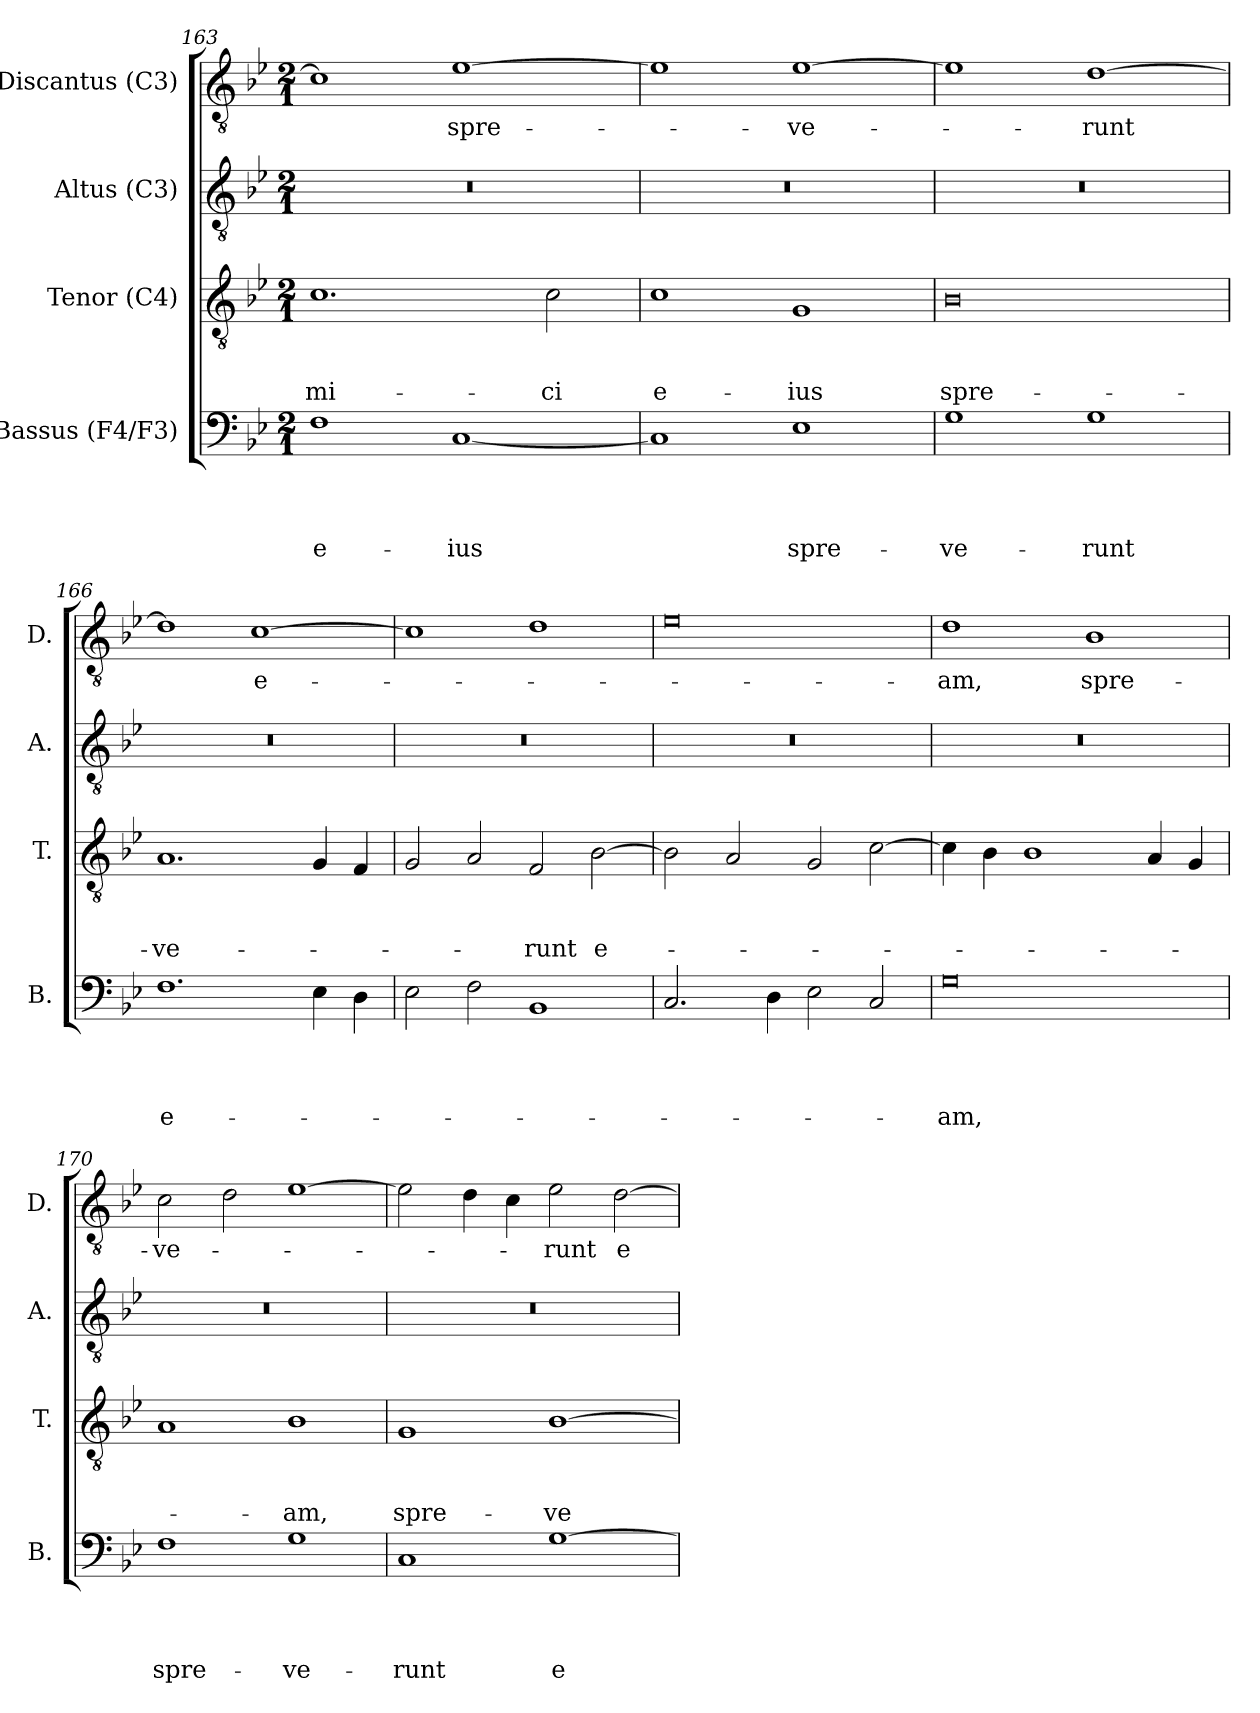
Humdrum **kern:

**kern	**text	**text	**text	**text	**kern	**text	**text	**text	**kern	**kern	**text
*part4	*part4	*part4	*part4	*part4	*part3	*part3	*part3	*part3	*part2	*part1	*part1
*staff4	*staff4	*staff4	*staff4	*staff4	*staff3	*staff3	*staff3	*staff3	*staff2	*staff1	*staff1
*I"Bassus (F4/F3)	*	*	*	*	*I"Tenor (C4)	*	*	*	*I"Altus (C3)	*I"Discantus (C3)	*
*I'B.	*	*	*	*	*I'T.	*	*	*	*I'A.	*I'D.	*
*clefF4	*	*	*	*	*clefGv2	*	*	*	*clefGv2	*clefGv2	*
*k[b-e-]	*	*	*	*	*k[b-e-]	*	*	*	*k[b-e-]	*k[b-e-]	*
*B-:	*	*	*	*	*B-:	*	*	*	*B-:	*B-:	*
*M2/1	*	*	*	*	*M2/1	*	*	*	*M2/1	*M2/1	*
=163	=163	=163	=163	=163	=163	=163	=163	=163	=163	=163	=163
!	!	!	!	!LO:LY:b:rj	!	!	!	!LO:LY:b	!	!	!
1F	.	.	.	e-	1.c	.	.	-mi-	0r	1c]	.
!	!	!	!	!LO:LY:b	!	!	!	!	!	!	!LO:LY:b
[<1C	.	.	.	-ius	.	.	.	.	.	[>1e-	spre-
!	!	!	!	!	!	!	!	!LO:LY:b	!	!	!
.	.	.	.	.	2c\	.	.	-ci	.	.	.
=164	=164	=164	=164	=164	=164	=164	=164	=164	=164	=164	=164
!	!	!	!	!	!	!	!	!LO:LY:b:rj	!	!	!
1C]	.	.	.	.	1c	.	.	e-	0r	1e-]	.
!	!	!	!	!LO:LY:b	!	!	!	!LO:LY:b	!	!	!LO:LY:b
1E-	.	.	.	spre-	1G	.	.	-ius	.	[>1e-	-ve-
=165	=165	=165	=165	=165	=165	=165	=165	=165	=165	=165	=165
!	!	!	!	!LO:LY:b	!	!	!	!LO:LY:b	!	!	!
1G	.	.	.	-ve-	0B-	.	.	spre-	0r	1e-]	.
!	!	!	!	!LO:LY:b	!	!	!	!	!	!	!LO:LY:b
1G	.	.	.	-runt	.	.	.	.	.	[>1d	-runt
=166	=166	=166	=166	=166	=166	=166	=166	=166	=166	=166	=166
!	!	!	!	!LO:LY:b:rj	!	!	!	!LO:LY:b	!	!	!
1.F	.	.	.	e-	1.A	.	.	-ve-	0r	1d]	.
!	!	!	!	!	!	!	!	!	!	!	!LO:LY:b:rj
.	.	.	.	.	.	.	.	.	.	[<1c	e-
4E-\	.	.	.	.	4G/	.	.	.	.	.	.
4D\	.	.	.	.	4F/	.	.	.	.	.	.
!!LO:LB:g=z
=167	=167	=167	=167	=167	=167	=167	=167	=167	=167	=167	=167
2E-\	.	.	.	.	2G/	.	.	.	0r	1c]	.
2F\	.	.	.	.	2A/	.	.	.	.	.	.
!	!	!	!	!	!	!	!	!LO:LY:b	!	!	!
1BB-	.	.	.	.	2F/	.	.	-runt	.	1d	.
!	!	!	!	!	!	!	!	!LO:LY:b:rj	!	!	!
.	.	.	.	.	[>2B-\	.	.	e-	.	.	.
=168	=168	=168	=168	=168	=168	=168	=168	=168	=168	=168	=168
2.C/	.	.	.	.	2B-\]	.	.	.	0r	0e-	.
.	.	.	.	.	2A/	.	.	.	.	.	.
4D\	.	.	.	.	.	.	.	.	.	.	.
2E-\	.	.	.	.	2G/	.	.	.	.	.	.
2C/	.	.	.	.	[>2c\	.	.	.	.	.	.
=169	=169	=169	=169	=169	=169	=169	=169	=169	=169	=169	=169
!	!	!	!	!LO:LY:b	!	!	!	!	!	!	!LO:LY:b
0G	.	.	.	-am,	4c\]	.	.	.	0r	1d	-am,
.	.	.	.	.	4B-\	.	.	.	.	.	.
.	.	.	.	.	1B-	.	.	.	.	.	.
!	!	!	!	!	!	!	!	!	!	!	!LO:LY:b
.	.	.	.	.	.	.	.	.	.	1B-	spre-
.	.	.	.	.	4A/	.	.	.	.	.	.
.	.	.	.	.	4G/	.	.	.	.	.	.
=170	=170	=170	=170	=170	=170	=170	=170	=170	=170	=170	=170
!	!	!	!	!LO:LY:b	!	!	!	!	!	!	!LO:LY:b
1F	.	.	.	spre-	1A	.	.	.	0r	2c\	-ve-
.	.	.	.	.	.	.	.	.	.	2d\	.
!	!	!	!	!LO:LY:b	!	!	!	!LO:LY:b	!	!	!
1G	.	.	.	-ve-	1B-	.	.	-am,	.	[>1e-	.
!!LO:PB:g=z
=171	=171	=171	=171	=171	=171	=171	=171	=171	=171	=171	=171
!	!	!	!	!LO:LY:b	!	!	!	!LO:LY:b	!	!	!
1C	.	.	.	-runt	1G	.	.	spre-	0r	2e-\]	.
.	.	.	.	.	.	.	.	.	.	4d\	.
.	.	.	.	.	.	.	.	.	.	4c\	.
!	!	!	!	!LO:LY:b:rj	!	!	!	!LO:LY:b	!	!	!LO:LY:b
[>1G	.	.	.	e-	[>1B-	.	.	-ve-	.	2e-\	-runt
!	!	!	!	!	!	!	!	!	!	!	!LO:LY:b:rj
.	.	.	.	.	.	.	.	.	.	[>2d\	e-
=	=	=	=	=	=	=	=	=	=	=	=
*-	*-	*-	*-	*-	*-	*-	*-	*-	*-	*-	*-
